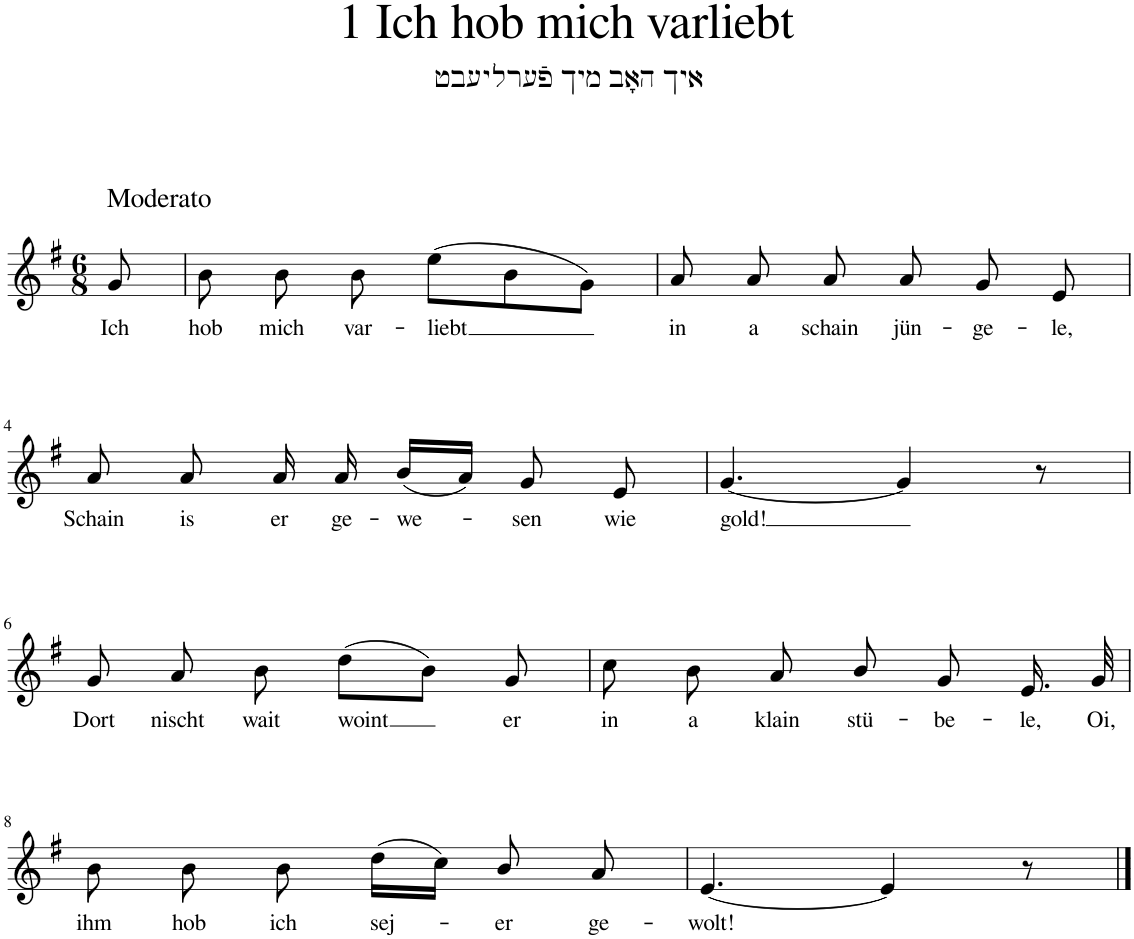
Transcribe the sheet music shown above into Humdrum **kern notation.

**kern	**text
*part1	*part1
*staff1	*staff1
*I"Piano	*
*I'Pno.	*
*clefG2	*
*k[f#]	*
*M6/8	*
=1	=1
!LO:TX:a:t=Moderato	!
!	!LO:LY:b
8g/	Ich
=2	=2
!	!LO:LY:b
8b\	hob
!	!LO:LY:b
8b\	mich
!	!LO:LY:b
8b\	var-
!	!LO:LY:b
(8ee\L	-liebt
8b\	.
8g\J)	.
=3	=3
!	!LO:LY:b
8a/	in
!	!LO:LY:b
8a/	a
!	!LO:LY:b
8a/	schain
!	!LO:LY:b
8a/	jün-
!	!LO:LY:b
8g/	-ge-
!	!LO:LY:b
8e/	-le,
!!LO:LB:g=z
=4	=4
!	!LO:LY:b
8a/	Schain
!	!LO:LY:b
8a/	is
!	!LO:LY:b
16a/	er
!	!LO:LY:b
16a/	ge-
!	!LO:LY:b
(16b/LL	-we-
16a/JJ)	.
!	!LO:LY:b
8g/	-sen
!	!LO:LY:b
8e/	wie
=5	=5
!	!LO:LY:b
[4.g/	gold!
4g/]	.
8r	.
!!LO:LB:g=z
=6	=6
!	!LO:LY:b
8g/	Dort
!	!LO:LY:b
8a/	nischt
!	!LO:LY:b
8b\	wait
!	!LO:LY:b
(8dd\L	woint
8b\J)	.
!	!LO:LY:b
8g/	er
=7	=7
!	!LO:LY:b
8cc\	in
!	!LO:LY:b
8b\	a
!	!LO:LY:b
8a/	klain
!	!LO:LY:b
8b/	stü-
!	!LO:LY:b
8g/	-be-
!	!LO:LY:b
16.e/	-le,
!	!LO:LY:b
32g/	Oi,
!!LO:LB:g=z
=8	=8
!	!LO:LY:b
8b\	ihm
!	!LO:LY:b
8b\	hob
!	!LO:LY:b
8b\	ich
!	!LO:LY:b
(16dd\LL	sej-
16cc\JJ)	.
!	!LO:LY:b
8b/	-er
!	!LO:LY:b
8a/	ge-
=9	=9
!	!LO:LY:b
[4.e/	wolt!
4e/]	.
8r	.
==	==
*-	*-
